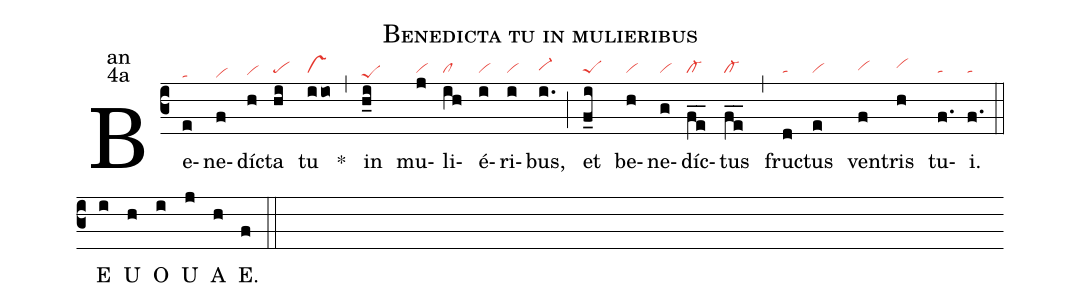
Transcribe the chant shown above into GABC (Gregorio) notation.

name:Benedicta tu in mulieribus;
office-part:an;
mode:4a;
nabc-lines:1;
%%
(c3) Be(e|tahd)ne(f|vihd)díc(h|vihe)ta(hi|pe) tu(iio|vs) <sp>*</sp>(,)
in(h_i|peShd) mu(j|vi)li(ih|cl)é(i|vi)ri(i|vi)bus,(i.|vi-hg) (;)
et(f_i|peS) be(h|vi)ne(g|vi)díc(fe__|cl-)tus(fe__|cl-) (,)
fruc(d|ta)tus(e|vi) ven(f|vihg)tris(h|vihh) tu(f.|ta)i.(f.|ta) (::)

<eu>E(i) U(h) O(i) U(j) A(h) E.(f) </eu>(::)
